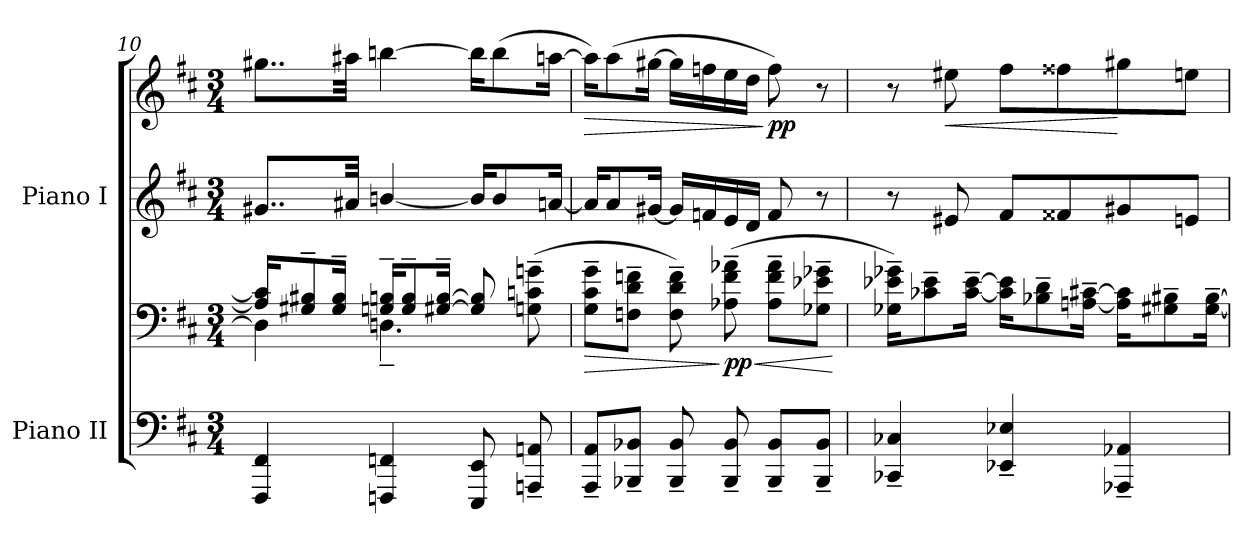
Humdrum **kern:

**kern	**kern	**dynam	**kern	**kern	**dynam
*part2	*part2	*part2	*part1	*part1	*part1
*staff4	*staff3	*staff3/4	*staff2	*staff1	*staff1/2
*I"Piano II	*	*	*I"Piano I	*	*
*I'Pno	*	*	*I'Pno	*	*
!!LO:PB:g=z
*clefF4	*clefF4	*	*clefG2	*clefG2	*
*k[f#c#]	*k[f#c#]	*	*k[f#c#]	*k[f#c#]	*
*D:	*D:	*	*D:	*D:	*
*M3/4	*M3/4	*	*M3/4	*M3/4	*
=10	=10	=10	=10	=10	=10
*	*^	*	*	*	*
4FFF#i/ 4FF#i/	16A/] 16c#/]KL	4D#\]	.	8..g#X/L	8..gg#X\L	.
.	8G#X/~ 8B#X/~	.	.	.	.	.
.	16G#/~ 16B#/~Jk	.	.	.	.	.
.	.	.	.	32a#X/Jkk	32aa#X\Jkk	.
4FFFn/ 4FFn/	16Gn/~ 16Bn/~KL	4.Dn~\	.	[4bni/	[4bbni\	.
.	8G/~ 8B/~	.	.	.	.	.
.	[16G#X/~ [16B/~Jk	.	.	.	.	.
8EEE/ 8EE/	8G#/] 8B/]	.	.	16b/KL]	16bb\KL]	.
.	.	.	.	8b/	(>8bb\	.
8AAAni/~ 8AAni/~	(>8Gn\~ 8cn\~ 8gni\~	8ryy	.	.	.	.
.	.	.	.	[16an/Jk	[16aan\Jk	.
*	*v	*v	*	*	*	*
=11	=11	=11	=11	=11	=11
!	!	!LO:HP:b	!	!	!LO:HP:b
8AAA/~ 8AA/~L	8G\~ 8c#i\~ 8g\~L	>	16a/KL]	16aa\KL])	>
.	.	.	8a/	(>8aa\	.
8BBB-X/~ 8BB-X/~J	8Fn\~ 8d\~ 8fn\~J	.	.	.	.
.	.	.	[16g#X/Jk	[16gg#X\Jk	.
8BBB-/~ 8BB-/~	8F\~ 8d\~ 8f\~)	.	16g#/LL]	16gg#\LL]	.
.	.	.	16fn/	16ffn\	.
!	!	!LO:HP:n=1:b	!	!	!
!	!	!LO:DY:n=1:b	!	!	!
8BBB-/~ 8BB-/~	(>8A-X\~ 8f\~ 8a-X\~	] < pp	16e/	16ee\	.
.	.	.	16d/JJ	16dd\JJ	.
!	!	!	!	!	!LO:DY:n=1:b
8BBB-/~ 8BB-/~L	8A-\~ 8f\~ 8a-\~L	.	8f/	8ff\)	] pp
8BBB-/~ 8BB-/~J	8G-X\~ 8e-X\~ 8g-X\~J	.	8r	8r	.
.	.	[	.	.	.
!!LO:LB:g=z
=12	=12	=12	=12	=12	=12
4CC-X/~ 4C-X/~	16G-X\~ 16e-X\~ 16g-X\~KL)	.	8r	8r	.
.	8c-X\~ 8e-\~	.	.	.	.
!	!	!	!	!	!LO:HP:b
.	.	.	8e#X/	8ee#X\	<
.	[16c-\~ [16e-\~Jk	.	.	.	.
4EE-X/~ 4E-X/~	16c-\] 16e-\]KL	.	8f#i/L	8ff#i\L	.
.	8B-X\~ 8d\~	.	.	.	.
.	.	.	8f##X/	8ff##X\	.
.	[16Ani\~ [16c#X\~Jk	.	.	.	.
4AAA-X/~ 4AA-X/~	16A\] 16c#\]KL	.	8g#X/	8gg#X\	[
.	8G#X\~ 8B#X\~	.	.	.	.
.	.	.	8en/J	8een\J	.
.	[16G#\~ [16B#\~Jk	.	.	.	.
=	=	=	=	=	=
*-	*-	*-	*-	*-	*-
